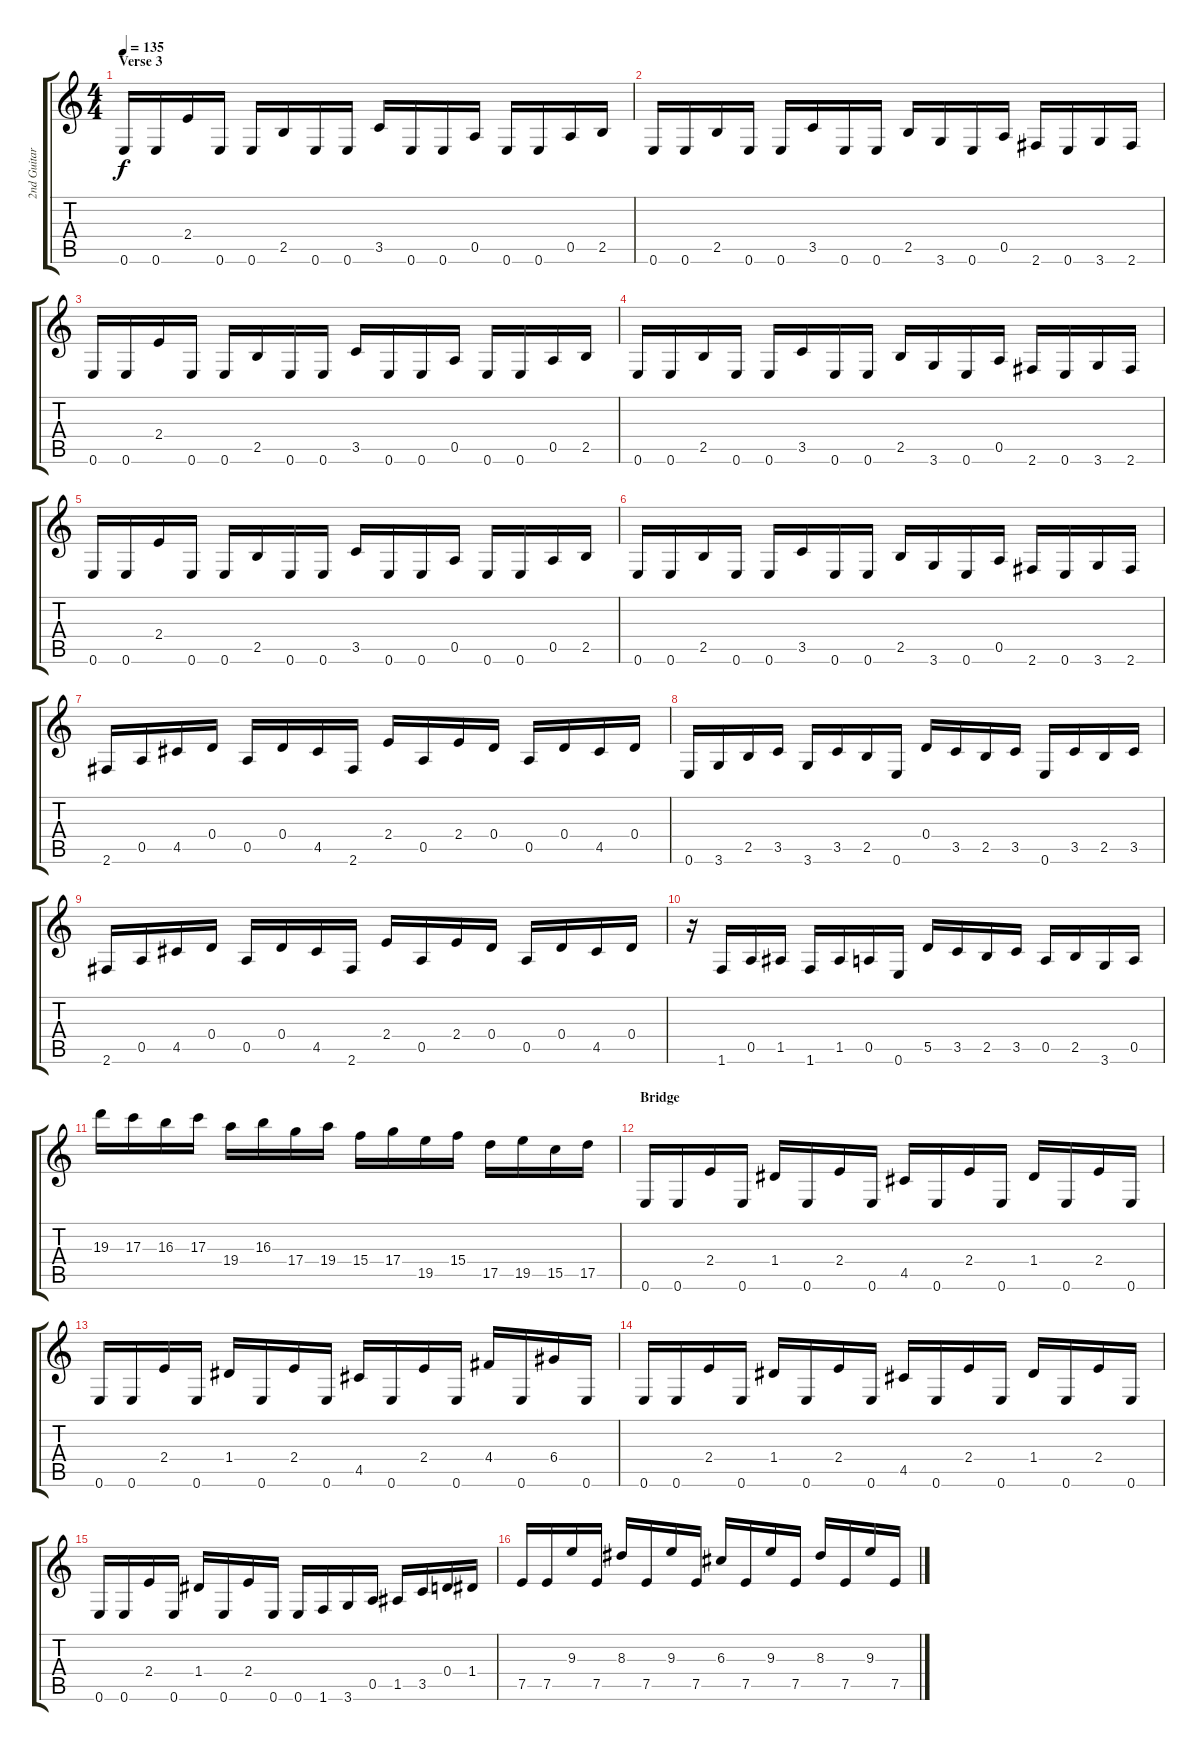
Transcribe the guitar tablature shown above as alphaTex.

\track ("2nd Guitar" "2nd Guitar") {instrument distortionguitar}
\staff {score tabs}
\tuning (E4 B3 G3 D3 A2 E2) {hide}
\ts (4 4)
\section ("" "Verse 3")
\tempo 135
\clef g2
\ks c
0.6.16{dy f} 0.6.16 2.4.16 0.6.16 0.6.16 2.5.16 0.6.16 0.6.16 3.5.16 0.6.16 0.6.16 0.5.16 0.6.16 0.6.16 0.5.16 2.5.16 |
0.6.16 0.6.16 2.5.16 0.6.16 0.6.16 3.5.16 0.6.16 0.6.16 2.5.16 3.6.16 0.6.16 0.5.16 2.6.16 0.6.16 3.6.16 2.6.16 |
0.6.16 0.6.16 2.4.16 0.6.16 0.6.16 2.5.16 0.6.16 0.6.16 3.5.16 0.6.16 0.6.16 0.5.16 0.6.16 0.6.16 0.5.16 2.5.16 |
0.6.16 0.6.16 2.5.16 0.6.16 0.6.16 3.5.16 0.6.16 0.6.16 2.5.16 3.6.16 0.6.16 0.5.16 2.6.16 0.6.16 3.6.16 2.6.16 |
0.6.16 0.6.16 2.4.16 0.6.16 0.6.16 2.5.16 0.6.16 0.6.16 3.5.16 0.6.16 0.6.16 0.5.16 0.6.16 0.6.16 0.5.16 2.5.16 |
0.6.16 0.6.16 2.5.16 0.6.16 0.6.16 3.5.16 0.6.16 0.6.16 2.5.16 3.6.16 0.6.16 0.5.16 2.6.16 0.6.16 3.6.16 2.6.16 |
2.6.16 0.5.16 4.5.16 0.4.16 0.5.16 0.4.16 4.5.16 2.6.16 2.4.16 0.5.16 2.4.16 0.4.16 0.5.16 0.4.16 4.5.16 0.4.16 |
0.6.16 3.6.16 2.5.16 3.5.16 3.6.16 3.5.16 2.5.16 0.6.16 0.4.16 3.5.16 2.5.16 3.5.16 0.6.16 3.5.16 2.5.16 3.5.16 |
2.6.16 0.5.16 4.5.16 0.4.16 0.5.16 0.4.16 4.5.16 2.6.16 2.4.16 0.5.16 2.4.16 0.4.16 0.5.16 0.4.16 4.5.16 0.4.16 |
r.16 1.6.16 0.5.16 1.5.16 1.6.16 1.5.16 0.5.16 0.6.16 5.5.16 3.5.16 2.5.16 3.5.16 0.5.16 2.5.16 3.6.16 0.5.16 |
19.3.16 17.3.16 16.3.16 17.3.16 19.4.16 16.3.16 17.4.16 19.4.16 15.4.16 17.4.16 19.5.16 15.4.16 17.5.16 19.5.16 15.5.16 17.5.16 |
\section ("" "Bridge")
0.6.16 0.6.16 2.4.16 0.6.16 1.4.16 0.6.16 2.4.16 0.6.16 4.5.16 0.6.16 2.4.16 0.6.16 1.4.16 0.6.16 2.4.16 0.6.16 |
0.6.16 0.6.16 2.4.16 0.6.16 1.4.16 0.6.16 2.4.16 0.6.16 4.5.16 0.6.16 2.4.16 0.6.16 4.4.16 0.6.16 6.4.16 0.6.16 |
0.6.16 0.6.16 2.4.16 0.6.16 1.4.16 0.6.16 2.4.16 0.6.16 4.5.16 0.6.16 2.4.16 0.6.16 1.4.16 0.6.16 2.4.16 0.6.16 |
0.6.16 0.6.16 2.4.16 0.6.16 1.4.16 0.6.16 2.4.16 0.6.16 0.6.16 1.6.16 3.6.16 0.5.16 1.5.16 3.5.16 0.4.16 1.4.16 |
7.5.16 7.5.16 9.3.16 7.5.16 8.3.16 7.5.16 9.3.16 7.5.16 6.3.16 7.5.16 9.3.16 7.5.16 8.3.16 7.5.16 9.3.16 7.5.16
